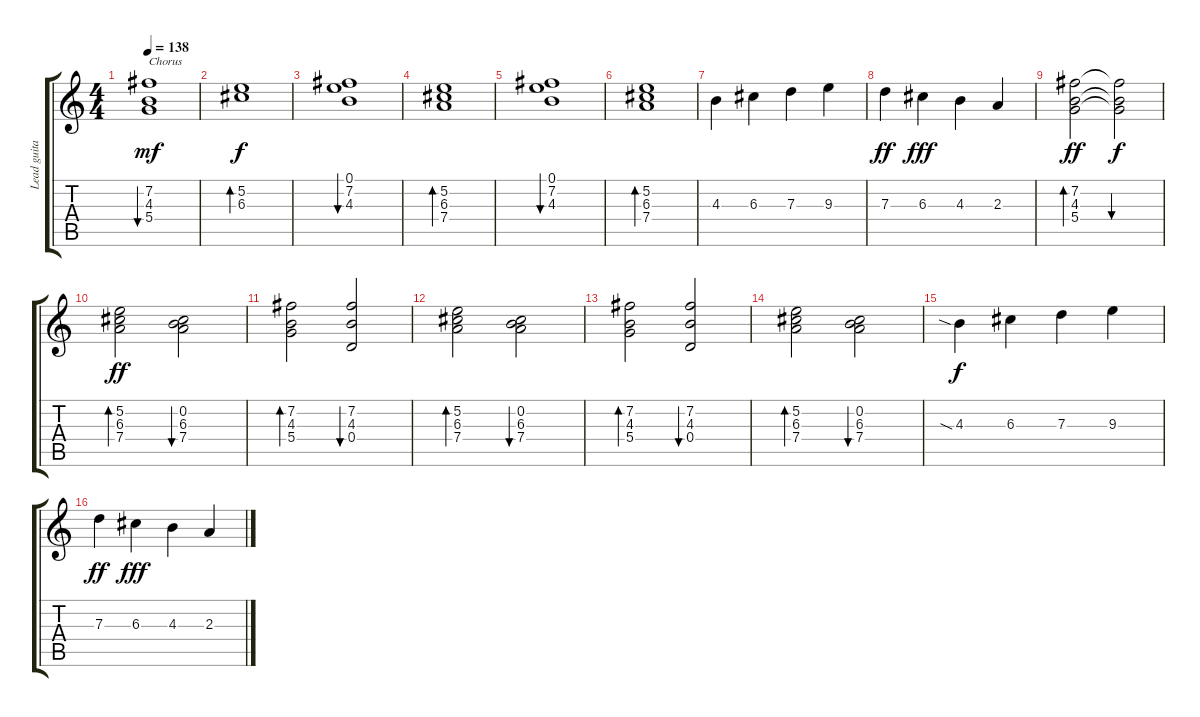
\track ("Lead guitar" "Lead guita") {instrument electricguitarjazz}
\staff {score tabs}
\tuning (E4 B3 G3 D3 A2 E2) {hide}
\ts (4 4)
\tempo 138
\clef g2
\ks c
(7.2 4.3 5.4).1{bu 480 txt "Chorus" dy mf} |
(5.2 6.3).1{bd 480 dy f} |
(0.1 7.2 4.3).1{bu 480} |
(5.2 6.3 7.4).1{bd 480} |
(0.1 7.2 4.3).1{bu 480} |
(5.2 6.3 7.4).1{bd 480} |
4.3.4{instrument overdrivenguitar} 6.3.4 7.3.4 9.3.4 |
7.3.4{dy ff} 6.3.4{dy fff} 4.3.4 2.3.4 |
(7.2 4.3 5.4).2{bd 120 dy ff} (7.2{t} 4.3{t} 5.4{t}).2{bu 120 dy f} |
(5.2 6.3 7.4).2{bd 120 dy ff} (0.2 6.3 7.4).2{bu 120} |
(7.2 4.3 5.4).2{bd 120} (7.2 4.3 0.4).2{bu 120} |
(5.2 6.3 7.4).2{bd 120} (0.2 6.3 7.4).2{bu 120} |
(7.2 4.3 5.4).2{bd 120} (7.2 4.3 0.4).2{bu 120} |
(5.2 6.3 7.4).2{bd 120} (0.2 6.3 7.4).2{bu 120} |
4.3{sia}.4{dy f instrument overdrivenguitar} 6.3.4 7.3.4 9.3.4 |
7.3.4{dy ff} 6.3.4{dy fff} 4.3.4 2.3.4
